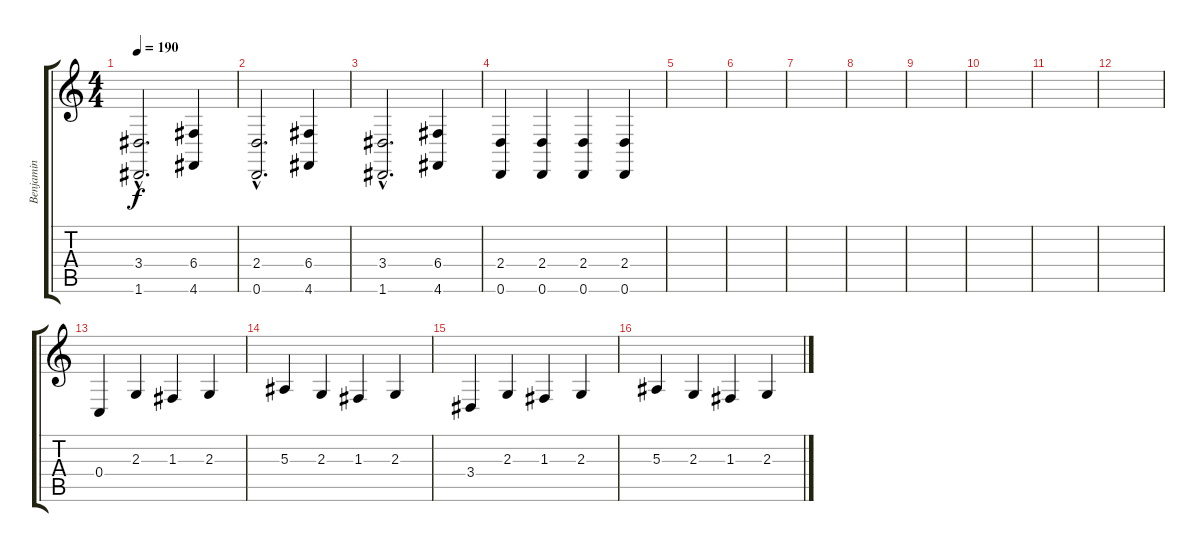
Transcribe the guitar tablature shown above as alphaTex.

\track ("Benjamin" "Benjamin") {instrument churchorgan}
\staff {score tabs}
\tuning (D4 A3 F3 C3 G2 D2) {hide}
\ts (4 4)
\tempo 190
\clef g2
\ks c
(3.4{hac} 1.6{hac}).2{d dy f} (6.4 4.6).4 |
(2.4{hac} 0.6{hac}).2{d} (6.4 4.6).4 |
(3.4{hac} 1.6{hac}).2{d} (6.4 4.6).4 |
(2.4 0.6).4 (2.4 0.6).4 (2.4 0.6).4 (2.4 0.6).4 |
|
|
|
|
|
|
|
|
0.4.4 2.3.4 1.3.4 2.3.4 |
5.3.4 2.3.4 1.3.4 2.3.4 |
3.4.4 2.3.4 1.3.4 2.3.4 |
5.3.4 2.3.4 1.3.4 2.3.4
